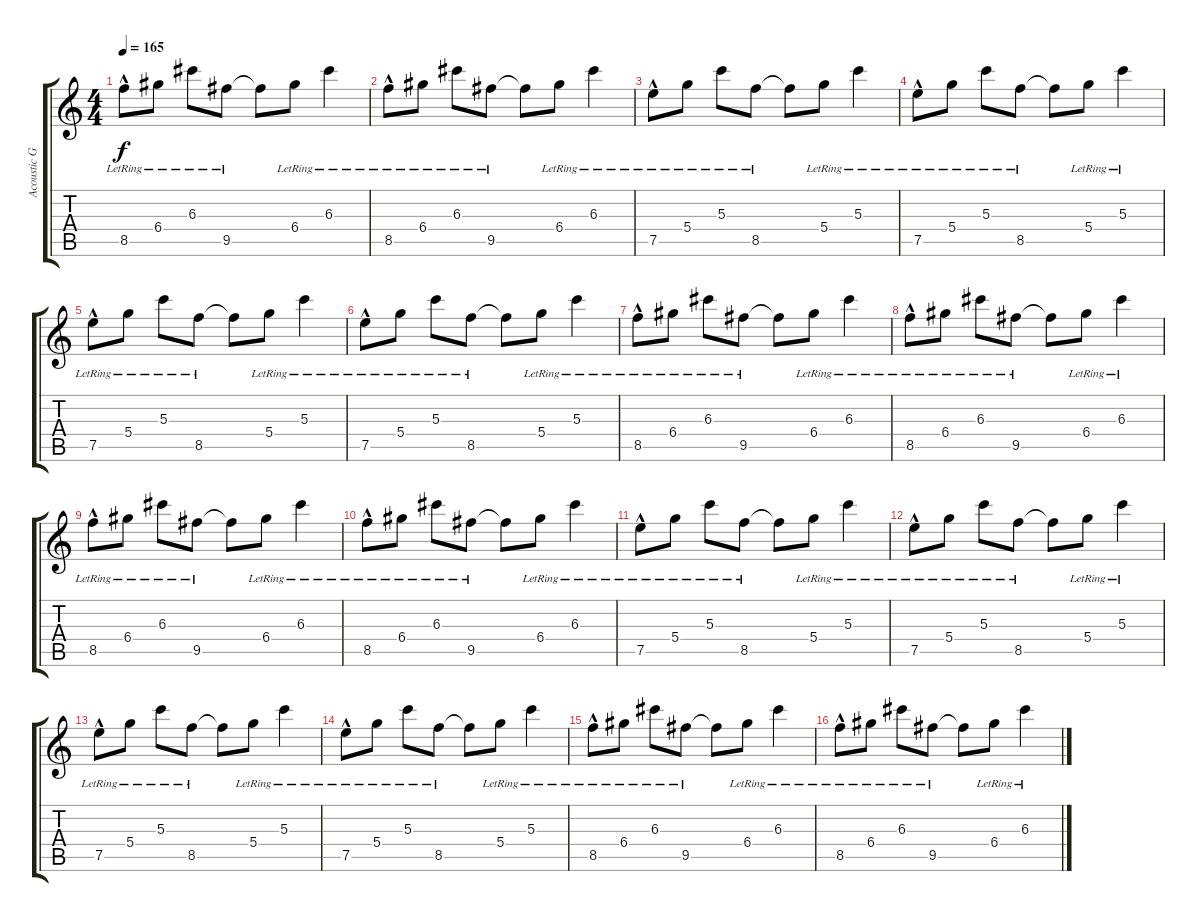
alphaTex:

\track ("Acoustic Gtr." "Acoustic G") {instrument acousticguitarsteel}
\staff {score tabs}
\tuning (E4 B3 G4 D4 A3 E3) {hide}
\ts (4 4)
\tempo 165
\clef g2
\ks c
8.5{hac lr}.8{dy f} 6.4{lr}.8 6.3{lr}.8 9.5{lr}.8 9.5{t}.8 6.4{lr}.8 6.3{lr}.4 |
8.5{hac lr}.8 6.4{lr}.8 6.3{lr}.8 9.5{lr}.8 9.5{t}.8 6.4{lr}.8 6.3{lr}.4 |
7.5{hac lr}.8 5.4{lr}.8 5.3{lr}.8 8.5{lr}.8 8.5{t}.8 5.4{lr}.8 5.3{lr}.4 |
7.5{hac lr}.8 5.4{lr}.8 5.3{lr}.8 8.5{lr}.8 8.5{t}.8 5.4{lr}.8 5.3{lr}.4 |
7.5{hac lr}.8 5.4{lr}.8 5.3{lr}.8 8.5{lr}.8 8.5{t}.8 5.4{lr}.8 5.3{lr}.4 |
7.5{hac lr}.8 5.4{lr}.8 5.3{lr}.8 8.5{lr}.8 8.5{t}.8 5.4{lr}.8 5.3{lr}.4 |
8.5{hac lr}.8 6.4{lr}.8 6.3{lr}.8 9.5{lr}.8 9.5{t}.8 6.4{lr}.8 6.3{lr}.4 |
8.5{hac lr}.8 6.4{lr}.8 6.3{lr}.8 9.5{lr}.8 9.5{t}.8 6.4{lr}.8 6.3{lr}.4 |
8.5{hac lr}.8 6.4{lr}.8 6.3{lr}.8 9.5{lr}.8 9.5{t}.8 6.4{lr}.8 6.3{lr}.4 |
8.5{hac lr}.8 6.4{lr}.8 6.3{lr}.8 9.5{lr}.8 9.5{t}.8 6.4{lr}.8 6.3{lr}.4 |
7.5{hac lr}.8 5.4{lr}.8 5.3{lr}.8 8.5{lr}.8 8.5{t}.8 5.4{lr}.8 5.3{lr}.4 |
7.5{hac lr}.8 5.4{lr}.8 5.3{lr}.8 8.5{lr}.8 8.5{t}.8 5.4{lr}.8 5.3{lr}.4 |
7.5{hac lr}.8 5.4{lr}.8 5.3{lr}.8 8.5{lr}.8 8.5{t}.8 5.4{lr}.8 5.3{lr}.4 |
7.5{hac lr}.8 5.4{lr}.8 5.3{lr}.8 8.5{lr}.8 8.5{t}.8 5.4{lr}.8 5.3{lr}.4 |
8.5{hac lr}.8 6.4{lr}.8 6.3{lr}.8 9.5{lr}.8 9.5{t}.8 6.4{lr}.8 6.3{lr}.4 |
8.5{hac lr}.8 6.4{lr}.8 6.3{lr}.8 9.5{lr}.8 9.5{t}.8 6.4{lr}.8 6.3{lr}.4
